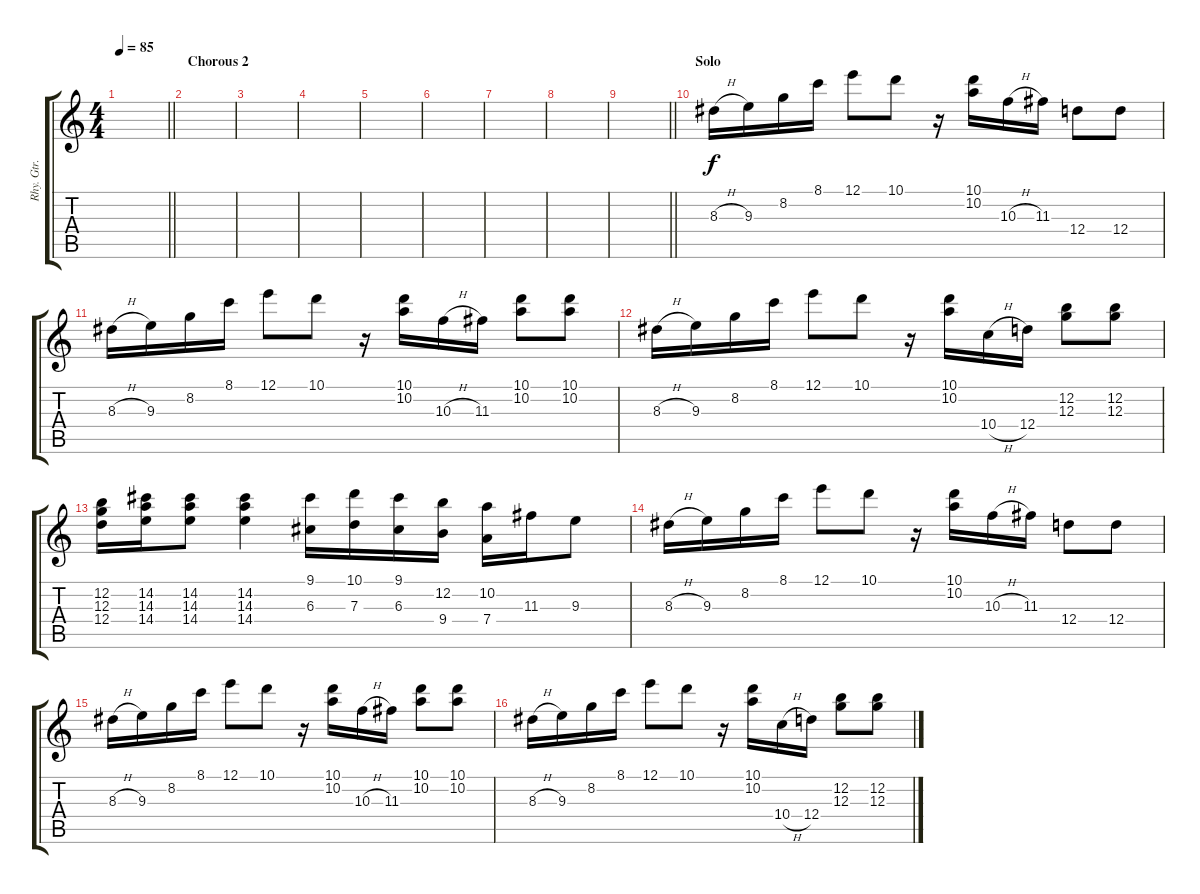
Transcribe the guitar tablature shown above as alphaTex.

\track ("Rhy. Gtr. 1" "Rhy. Gtr. ") {instrument overdrivenguitar}
\staff {score tabs}
\tuning (E4 B3 G3 D3 A2 E2) {hide}
\ts (4 4)
\tempo 85
\clef g2
\barLineRight lightlight
\ks c
|
\section ("" "Chorous 2")
|
|
|
|
|
|
|
\barLineRight lightlight
|
\section ("" "Solo")
8.3{h}.16 9.3.16 8.2.16 8.1.16 12.1.8 10.1.8 r.16 (10.1 10.2).16 10.3{h}.16 11.3.16 12.4.8 12.4.8 |
8.3{h}.16 9.3.16 8.2.16 8.1.16 12.1.8 10.1.8 r.16 (10.1 10.2).16 10.3{h}.16 11.3.16 (10.1 10.2).8 (10.1 10.2).8 |
8.3{h}.16 9.3.16 8.2.16 8.1.16 12.1.8 10.1.8 r.16 (10.1 10.2).16 10.4{h}.16 12.4.16 (12.2 12.3).8 (12.2 12.3).8 |
(12.2 12.3 12.4).16 (14.2 14.3 14.4).16 (14.2 14.3 14.4).8 (14.2 14.3 14.4).4 (9.1 6.3).16 (10.1 7.3).16 (9.1 6.3).16 (12.2 9.4).16 (10.2 7.4).16 11.3.16 9.3.8 |
8.3{h}.16 9.3.16 8.2.16 8.1.16 12.1.8 10.1.8 r.16 (10.1 10.2).16 10.3{h}.16 11.3.16 12.4.8 12.4.8 |
8.3{h}.16 9.3.16 8.2.16 8.1.16 12.1.8 10.1.8 r.16 (10.1 10.2).16 10.3{h}.16 11.3.16 (10.1 10.2).8 (10.1 10.2).8 |
8.3{h}.16 9.3.16 8.2.16 8.1.16 12.1.8 10.1.8 r.16 (10.1 10.2).16 10.4{h}.16 12.4.16 (12.2 12.3).8 (12.2 12.3).8
